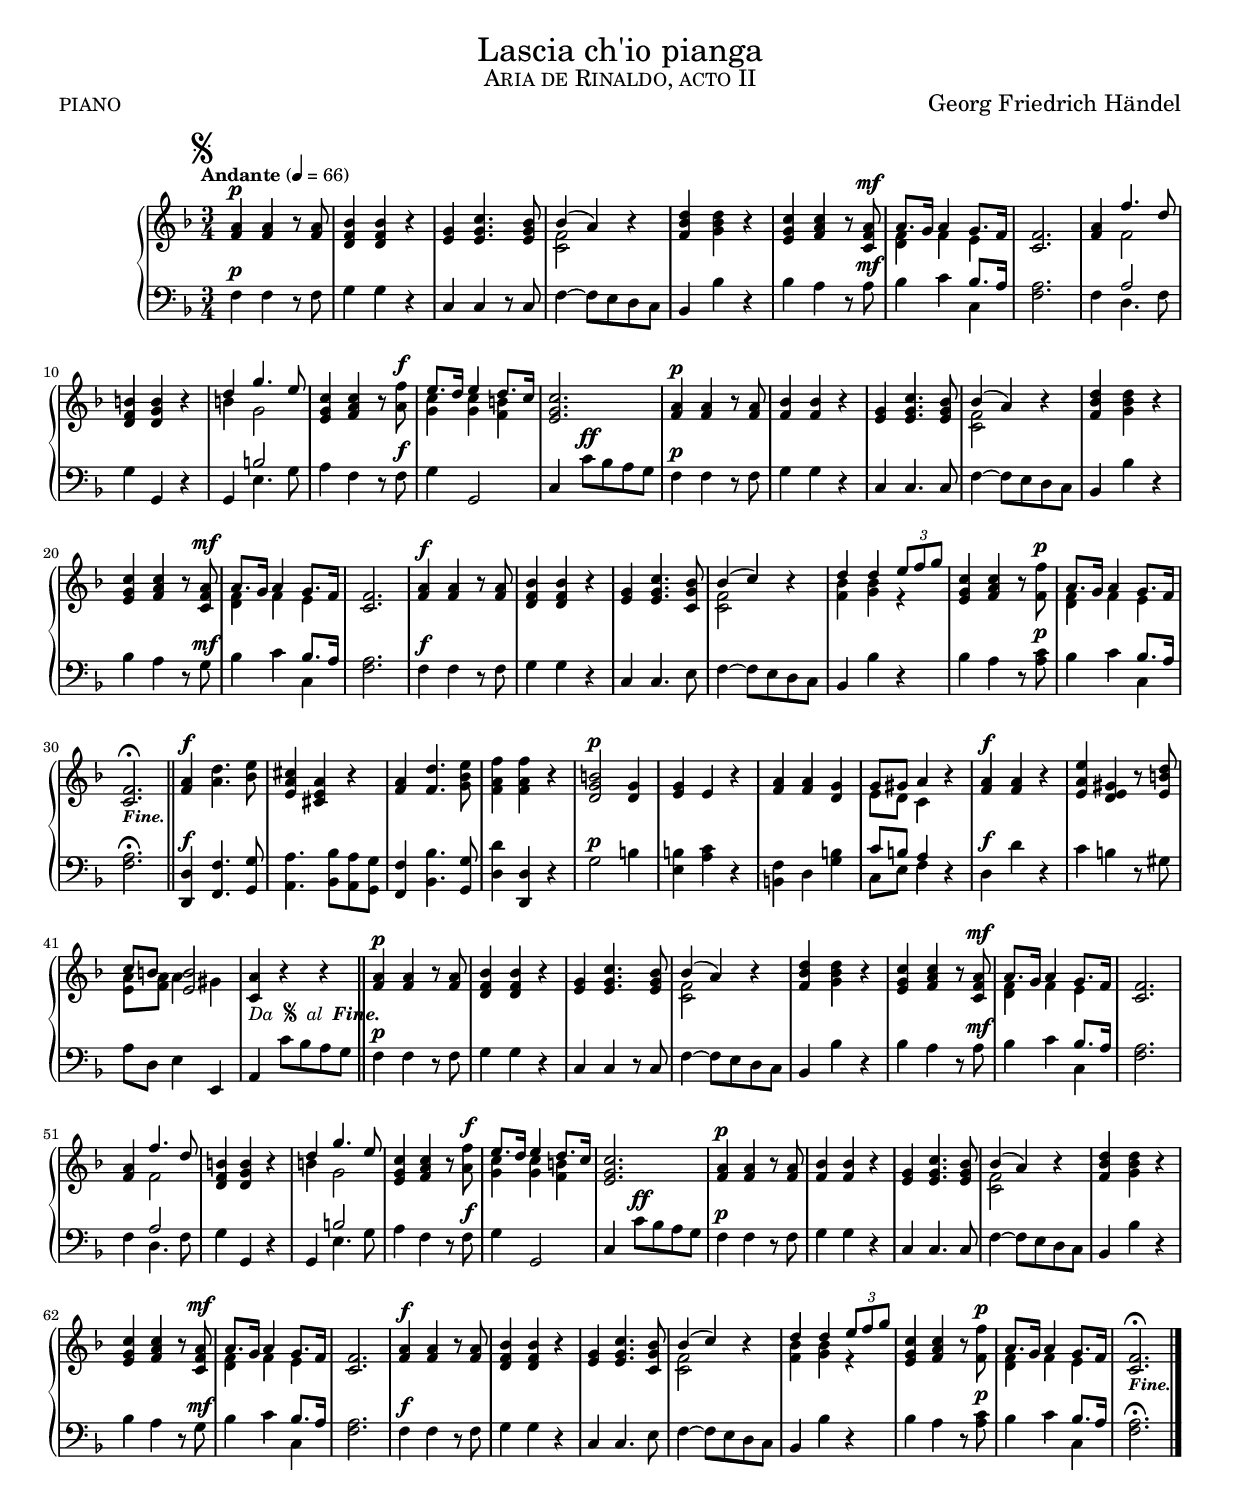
%	Lascia chi'o pianga - Aria
%	by serach.sam@

\language "espanol"
\version "2.23.3"

% --- Global parameters
%particle = 0
%jump = \break
%time = 4

% --- Includes

title = "Lascia ch'io pianga"
subtitle = "Aria de Rinaldo, acto II"
subsubtitle = ""
autor = "Georg Friedrich Händel"
arranger = ""
other = ""
dedication = \markup { \small "" }
papper = "letter"
size = 20

global = {
    \tempo "Andante" 4 = 66
    \key fa \major
    \time 3/4
    s2.*30
    \bar "||"
    s2.*12
    \bar "||"
    s2.*30
    \bar "|."
}

harmonies = \new ChordNames {
  \set ChordNames.midiInstrument = "string ensemble 2"
  \set ChordNames.midiMaximumVolume = #0
  \set chordChanges = ##t
  \chordmode {
    \italianChords

  fa2. 
  sol2.:m7 
  do2 do4:7 
  fa4:sus4 fa2 
  sol4:m7 sol2:m 
  do4:7 fa2
  }
}

piano-rigth = \relative do' {
  \compressEmptyMeasures
  \dynamicUp
  
  \mark \markup { \musicglyph "scripts.segno" }
  <fa la>4\p <fa la> r8 <fa la>8 |
  <re fa sib>4 <re fa sib> r |
  <mi sol>4 <mi sol do>4. <mi sol sib>8 |
  <<
    {sib'4( la)}
    \\
    {<do, fa>2}
  >> r4 | %\break
  <fa sib re>4 <sol sib re>4 r4 |
  <mi sol do>4 <fa la do> r8 <do fa la>\mf |
  <<
    {la'8. sol16 la4 sol8. fa16}
    \\
    {<re fa>4 fa mi}
  >> |
  <do fa>2. | %\break
  <fa la>4 <<
    {fa'4. re8}
    \\
    {fa,2}
  >> |
  <re fa si>4 <re sol si> r |
  <<
    {re'4 sol4. mi8}
    \\
    {si4 sol2}
  >> |
  <mi sol do>4  <fa la do>4 r8 <la fa'>\f |
  <<
    {mi'8. re16 mi4 re8. do16}
    \\
    {<sol do>4 <sol do>4 <fa si>4}
  >> |
  <mi sol do>2. |
  <fa la>4\p <fa la> r8 <fa la> |
  <fa sib>4 <fa sib> r | %\break
  <mi sol>4 <mi sol do>4. <mi sol sib>8 |
  <<
    {sib'4( la)}
    \\
    {<do, fa>2}
  >> r4 |
  <fa sib re>4 <sol sib re> r |
  <mi sol do>4 <fa la do> r8 <do fa la>\mf | %\break
  <<
    {la'8. sol16 la4 sol8. fa16}
    \\
    {<re fa>4 fa mi}
  >> |
  <do fa>2. |
  <fa la>4\f <fa la> r8 <fa la> |
  <re fa sib>4	<re fa sib> r |
  <mi sol>4 <mi sol do>4. <do sol' sib>8 |
  <<
    {sib'4( do)}
    \\
    {<do, fa>2}
  >> r4 |
  <<
    {re'4 re \tuplet 3/2 {mi8 fa sol}}
    \\
    {<fa, sib>4 <sol sib> r}
  >> |
  <mi sol do>4 <fa la do> r8 <fa fa'>\p |
  <<
    {la8. sol16 la4 sol8. fa16}
    \\
    {<re fa>4 fa mi}
  >> |
  <do fa>2._\markup{\small \bold \italic "Fine."} \fermata |
  <fa la>4\f <la re>4. <sib mi>8 |
  <mi, la dos>4 <dos mi la> r |
  <fa la>4 <fa re'>4. <sol sib mi>8 |
  <fa la fa'>4 <fa la fa'> r | %\break
  <re sol si>2\p <re sol>4 |
  <mi sol>4 mi r |
  <fa la>4 <fa la> <re sol> |
  <<
    {sol8 sols la4}
    \\
    {mi8 re do4}
  >> r4 | %\break
  <fa la>4\f <fa la> r |
  <mi la mi'>4 <re mi sols> r8 <mi si' re> |
  <<
    {do'8 si <mi, si'>2}
    \\
    {<mi la>8 <fa la> la4 sols}
  >> |
  <do, la'>4_\markup {\italic "Da " \tiny \raise #1 \musicglyph "scripts.segno" \italic " al " \italic \bold "Fine."} r r |
  <fa la>4\p <fa la> r8 <fa la>8 |
  <re fa sib>4 <re fa sib> r |
  <mi sol>4 <mi sol do>4. <mi sol sib>8 |
  <<
    {sib'4( la)}
    \\
    {<do, fa>2}
  >> r4 | %\break
  <fa sib re>4 <sol sib re>4 r4 |
  <mi sol do>4 <fa la do> r8 <do fa la>\mf |
  <<
    {la'8. sol16 la4 sol8. fa16}
    \\
    {<re fa>4 fa mi}
  >> |
  <do fa>2. | %\break
  <fa la>4 <<
    {fa'4. re8}
    \\
    {fa,2}
  >> |
  <re fa si>4 <re sol si> r |
  <<
    {re'4 sol4. mi8}
    \\
    {si4 sol2}
  >> |
  <mi sol do>4  <fa la do>4 r8 <la fa'>\f |
  <<
    {mi'8. re16 mi4 re8. do16}
    \\
    {<sol do>4 <sol do>4 <fa si>4}
  >> |
  <mi sol do>2. |
  <fa la>4\p <fa la> r8 <fa la> |
  <fa sib>4 <fa sib> r | %\break
  <mi sol>4 <mi sol do>4. <mi sol sib>8 |
  <<
    {sib'4( la)}
    \\
    {<do, fa>2}
  >> r4 |
  <fa sib re>4 <sol sib re> r |
  <mi sol do>4 <fa la do> r8 <do fa la>\mf | %\break
  <<
    {la'8. sol16 la4 sol8. fa16}
    \\
    {<re fa>4 fa mi}
  >> |
  <do fa>2. |
  <fa la>4\f <fa la> r8 <fa la> |
  <re fa sib>4	<re fa sib> r |
  <mi sol>4 <mi sol do>4. <do sol' sib>8 |
  <<
    {sib'4( do)}
    \\
    {<do, fa>2}
  >> r4 |
  <<
    {re'4 re \tuplet 3/2 {mi8 fa sol}}
    \\
    {<fa, sib>4 <sol sib> r}
  >> |
  <mi sol do>4 <fa la do> r8 <fa fa'>\p |
  <<
    {la8. sol16 la4 sol8. fa16}
    \\
    {<re fa>4 fa mi}
  >> |
  <do fa>2._\markup{\small \bold \italic "Fine."} \fermata |
}

piano-left = \relative do {
  \compressEmptyMeasures
  \dynamicUp
  \clef bass

  fa4\p fa r8 fa8 |
  sol4 sol r |
  do,4 do4 r8 do |
  fa4~ fa8 mi re do |
  sib4 sib'4 r4 |
  sib4 la r8 la\mf |
  sib4 do << 
    {sib8. la16}
    \\
    {do,4}
  >> |
  <fa la>2. |
  fa4 <<
    {la2}
    \\
    {re,4. fa8}
  >> |
  sol4 sol, r |
  sol4 <<
    {si'2}
    \\
    {mi,4. sol8}
  >> |
  la4  fa4 r8 fa\f |
  sol4 sol,2 |
  do4 do'8\ff sib la sol |
  fa4\p fa r8 fa |
  sol4 sol r |
  do,4 do4. do8 |
  fa4~ fa8 mi re do |
  sib4 sib' r |
  sib4 la r8 sol\mf | %\break
  sib4 do4 <<
    {sib8. la16}
    \\
    {do,4}
  >> |
  <fa la>2. |
  fa4\f fa r8 fa |
  sol4 sol r
  do,4 do4. mi8 |
  fa4~ fa8 mi re do |
  sib4 sib' 4 r |
  sib4 la r8 <la do>\p |
  sib4 do <<{sib8. la16}\\{do,4}>> |
  <fa la>2.  \fermata |
  <re, re'>4\f <fa fa'>4. <sol sol'>8 |
  <la la'>4. <sib sib'>8 <la la'> <sol sol'>
  <fa fa'>4 <sib sib'>4. <sol sol'>8 |
  <re' re'>4 <re, re'> r |
  sol'2\p si4 |
  <mi, si'>4 <la do> r |
  <si, fa'>4 re <sol si> |
  <<
    {do8 si la4}
    \\
    {do,8 mi fa4}
  >> r4 |
  re4\f re' r |
  do4 si r8 sols |
  la8 re, mi4 mi, |
  la4 do'8 sib la sol |
  fa4\p fa r8 fa8 |
  sol4 sol r |
  do,4 do4 r8 do |
  fa4~ fa8 mi re do |
  sib4 sib'4 r4 |
  sib4 la r8 la\mf |
  sib4 do << 
    {sib8. la16}
    \\
    {do,4}
  >> |
  <fa la>2. |
  fa4 <<
    {la2}
    \\
    {re,4. fa8}
  >> |
  sol4 sol, r |
  sol4 <<
    {si'2}
    \\
    {mi,4. sol8}
  >> |
  la4  fa4 r8 fa\f |
  sol4 sol,2 |
  do4 do'8\ff sib la sol |
  fa4\p fa r8 fa |
  sol4 sol r |
  do,4 do4. do8 |
  fa4~ fa8 mi re do |
  sib4 sib' r |
  sib4 la r8 sol\mf | %\break
  sib4 do4 <<
    {sib8. la16}
    \\
    {do,4}
  >> |
  <fa la>2. |
  fa4\f fa r8 fa |
  sol4 sol r
  do,4 do4. mi8 |
  fa4~ fa8 mi re do |
  sib4 sib' 4 r |
  sib4 la r8 <la do>\p |
  sib4 do <<{sib8. la16}\\{do,4}>> |
  <fa la>2.  \fermata |
}

% \include "metronome.ily"

% --- Global size
#(set-global-staff-size 16)

% --- Header
\markup { \fill-line { \center-column { \fontsize #5 \title \fontsize #2 \smallCaps \subtitle \fontsize #1 \subsubtitle } } }
\markup { \fill-line { "PIANO" \right-column { \fontsize #2 \autor } } }
\markup { \fill-line { " " \right-column { \fontsize #2 \arranger } } }
\markup { \fill-line { " " \right-column { \fontsize #2 \other } } }
\header {
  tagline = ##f
  breakbefore = ##t
}

% --- Music

% --- Harmony

% --- Sheet
\score {
  <<
    \new PianoStaff {
      <<
        \new Staff {
          <<
            %\set Staff.instrumentName = "Voz"
            %\set Staff.midiInstrument = #"oboe"
            %\set Staff.midiMaximumVolume = #1.5
            \new Voice = "voice" { << \global \piano-rigth >> }
          >>
        }
        %\harmonies	
        \new Staff {
          <<
            %\set Staff.instrumentName = "Voz"
            %\set Staff.midiInstrument = #"oboe"
            %\set Staff.midiMaximumVolume = #1.5
            \new Voice = "voice" { << \global \piano-left >> }
          >>
        }
      >>
    }
  >>
  \midi {}
  \layout {}
}

% --- Paper
\paper {
  #(set-default-paper-size "letter")
}
